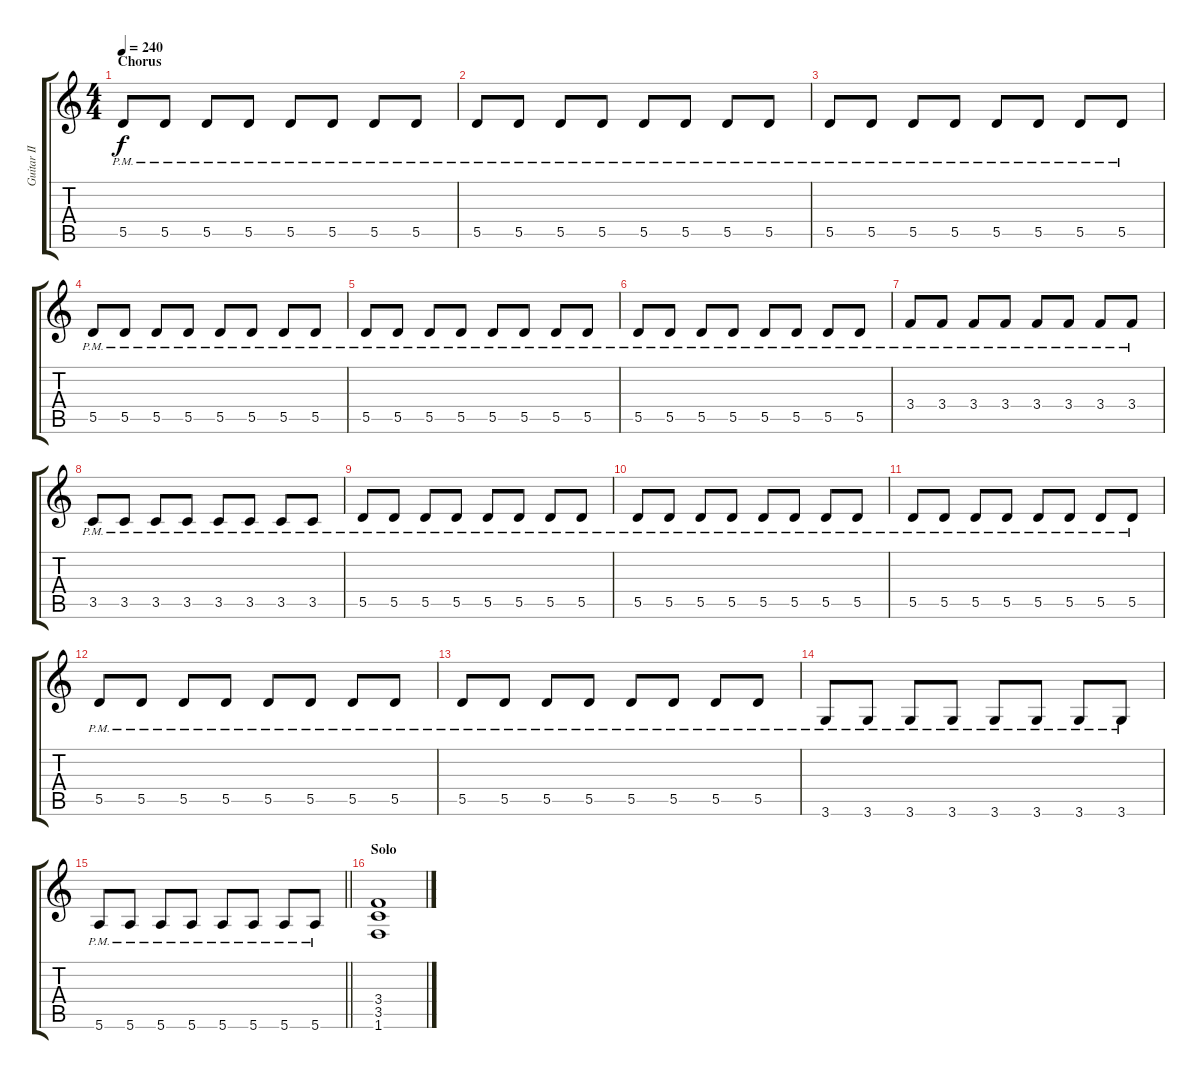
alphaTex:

\track ("Guitar II" "Guitar II") {instrument overdrivenguitar}
\staff {score tabs}
\tuning (E4 B3 G3 D3 A2 E2) {hide}
\ts (4 4)
\section ("" "Chorus")
\tempo 240
\clef g2
\ks c
5.5{pm}.8{dy f} 5.5{pm}.8 5.5{pm}.8 5.5{pm}.8 5.5{pm}.8 5.5{pm}.8 5.5{pm}.8 5.5{pm}.8 |
5.5{pm}.8 5.5{pm}.8 5.5{pm}.8 5.5{pm}.8 5.5{pm}.8 5.5{pm}.8 5.5{pm}.8 5.5{pm}.8 |
5.5{pm}.8 5.5{pm}.8 5.5{pm}.8 5.5{pm}.8 5.5{pm}.8 5.5{pm}.8 5.5{pm}.8 5.5{pm}.8 |
5.5{pm}.8 5.5{pm}.8 5.5{pm}.8 5.5{pm}.8 5.5{pm}.8 5.5{pm}.8 5.5{pm}.8 5.5{pm}.8 |
5.5{pm}.8 5.5{pm}.8 5.5{pm}.8 5.5{pm}.8 5.5{pm}.8 5.5{pm}.8 5.5{pm}.8 5.5{pm}.8 |
5.5{pm}.8 5.5{pm}.8 5.5{pm}.8 5.5{pm}.8 5.5{pm}.8 5.5{pm}.8 5.5{pm}.8 5.5{pm}.8 |
3.4{pm}.8 3.4{pm}.8 3.4{pm}.8 3.4{pm}.8 3.4{pm}.8 3.4{pm}.8 3.4{pm}.8 3.4{pm}.8 |
3.5{pm}.8 3.5{pm}.8 3.5{pm}.8 3.5{pm}.8 3.5{pm}.8 3.5{pm}.8 3.5{pm}.8 3.5{pm}.8 |
5.5{pm}.8 5.5{pm}.8 5.5{pm}.8 5.5{pm}.8 5.5{pm}.8 5.5{pm}.8 5.5{pm}.8 5.5{pm}.8 |
5.5{pm}.8 5.5{pm}.8 5.5{pm}.8 5.5{pm}.8 5.5{pm}.8 5.5{pm}.8 5.5{pm}.8 5.5{pm}.8 |
5.5{pm}.8 5.5{pm}.8 5.5{pm}.8 5.5{pm}.8 5.5{pm}.8 5.5{pm}.8 5.5{pm}.8 5.5{pm}.8 |
5.5{pm}.8 5.5{pm}.8 5.5{pm}.8 5.5{pm}.8 5.5{pm}.8 5.5{pm}.8 5.5{pm}.8 5.5{pm}.8 |
5.5{pm}.8 5.5{pm}.8 5.5{pm}.8 5.5{pm}.8 5.5{pm}.8 5.5{pm}.8 5.5{pm}.8 5.5{pm}.8 |
3.6{pm}.8 3.6{pm}.8 3.6{pm}.8 3.6{pm}.8 3.6{pm}.8 3.6{pm}.8 3.6{pm}.8 3.6{pm}.8 |
\barLineRight lightlight
5.6{pm}.8 5.6{pm}.8 5.6{pm}.8 5.6{pm}.8 5.6{pm}.8 5.6{pm}.8 5.6{pm}.8 5.6{pm}.8 |
\section ("" "Solo")
(3.4 3.5 1.6).1
